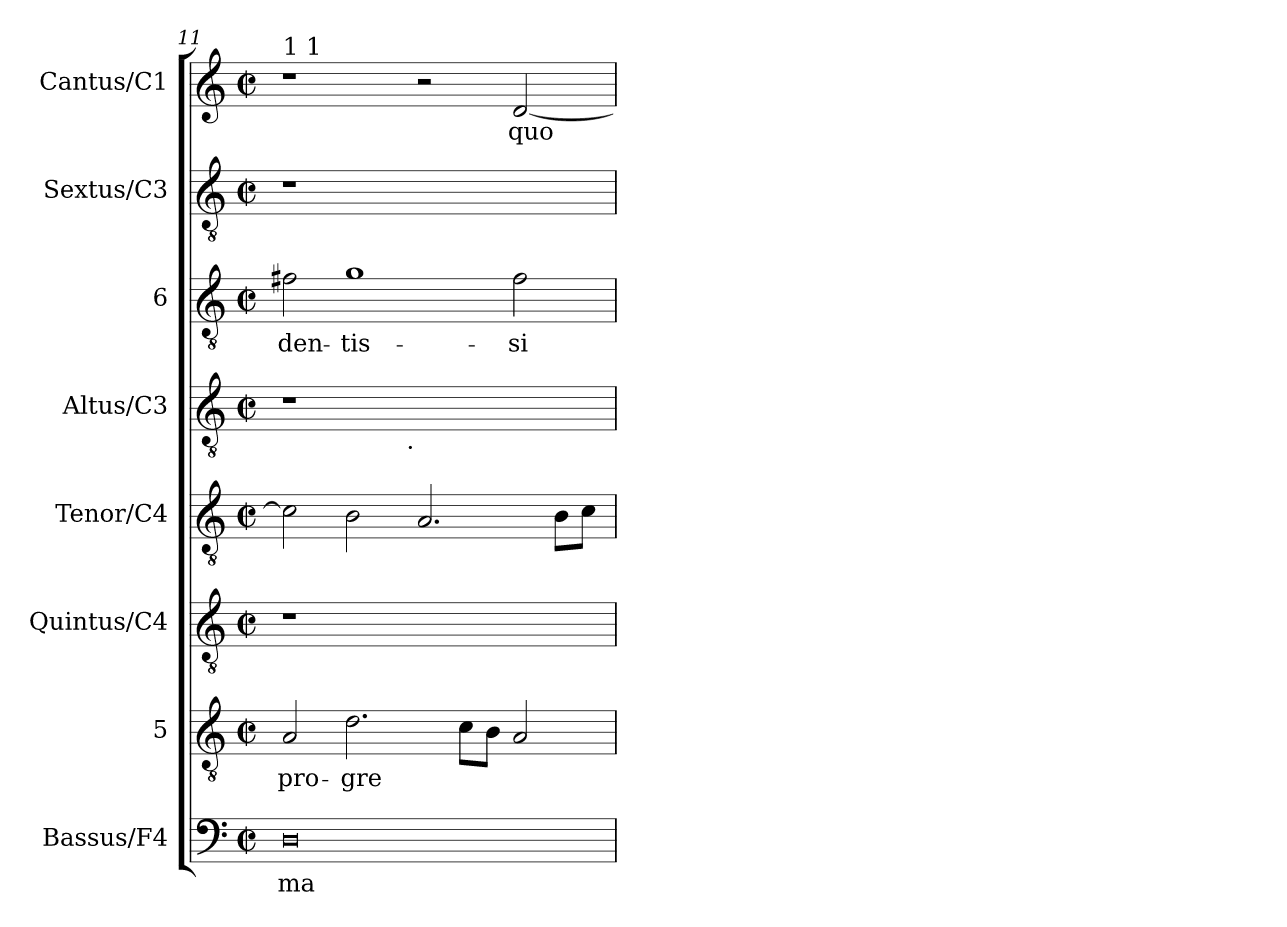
**kern	**text	**kern	**text	**kern	**kern	**text	**kern	**kern	**text	**kern	**kern	**text
*part8	*part8	*part7	*part7	*part6	*part5	*part5	*part4	*part3	*part3	*part2	*part1	*part1
*staff8	*staff8	*staff7	*staff7	*staff6	*staff5	*staff5	*staff4	*staff3	*staff3	*staff2	*staff1	*staff1
*I"Bassus/F4	*	*I"5	*	*I"Quintus/C4	*I"Tenor/C4	*	*I"Altus/C3	*I"6	*	*I"Sextus/C3	*I"Cantus/C1	*
*I'B	*	*	*	*	*I'T	*	*I'A	*	*	*	*I'C	*
!!LO:PB:g=z
*clefF4	*	*clefGv2	*	*clefGv2	*clefGv2	*	*clefGv2	*clefGv2	*	*clefGv2	*clefG2	*
*k[]	*	*k[]	*	*k[]	*k[]	*	*k[]	*k[]	*	*k[]	*k[]	*
*C:	*	*C:	*	*C:	*C:	*	*C:	*C:	*	*C:	*C:	*
*M2/2	*	*M2/2	*	*M2/2	*M2/2	*	*M2/2	*M2/2	*	*M2/2	*M2/2	*
*met(c|)	*	*met(c|)	*	*met(c|)	*met(c|)	*	*met(c|)	*met(c|)	*	*met(c|)	*met(c|)	*
=11	=11	=11	=11	=11	=11	=11	=11	=11	=11	=11	=11	=11
!	!	!	!	!	!	!	!	!	!	!	!LO:TX:a:t=1 1	!
!	!LO:LY:b:cj	!	!LO:LY:b:cj	!	!	!LO:LY:b:cj	!	!	!LO:LY:b:cj	!	!	!
*	*	*	*	*	*	*	*^	*	*	*	*	*
0D	-ma	2A/	pro-	1r	2c\]	--	1r	2ryy	2f#X\	-den-	1r	1r	.
!	!	!	!LO:LY:b:cj	!	!	!LO:LY:b:cj	!	!	!	!LO:LY:b:cj	!	!	!
.	.	2.d\	-gre-	.	2B\	--	.	4...ryy	1g	-tis-	.	.	.
!	!	!	!	!	!	!	!	!LO:TX:b:t=.	!	!	!	!	!
.	.	.	.	.	.	.	.	1ryy	.	.	.	.	.
!	!	!	!	!	!	!LO:LY:b:cj	!	!	!	!	!	!	!
.	.	.	.	1ryy	2.A/	--	1ryy	.	.	.	1ryy	2r	.
!	!	!	!LO:LY:b:cj	!	!	!	!	!	!	!	!	!	!
.	.	8c\L	--	.	.	.	.	.	.	.	.	.	.
!	!	!	!LO:LY:b:cj	!	!	!	!	!	!	!	!	!	!
.	.	8B\J	--	.	.	.	.	.	.	.	.	.	.
!	!	!	!LO:LY:b:cj	!	!	!	!	!	!	!LO:LY:b:cj	!	!	!LO:LY:b:cj
.	.	2A/	--	.	.	.	.	.	2f#\	-si-	.	[<2d/	quo
!	!	!	!	!	!	!LO:LY:b:cj	!	!	!	!	!	!	!
.	.	.	.	.	8B\L	--	.	.	.	.	.	.	.
!	!	!	!	!	!	!LO:LY:b:cj	!	!	!	!	!	!	!
.	.	.	.	.	8c\J	--	.	.	.	.	.	.	.
.	.	.	.	.	.	.	.	32ryy	.	.	.	.	.
*	*	*	*	*	*	*	*v	*v	*	*	*	*	*
=	=	=	=	=	=	=	=	=	=	=	=	=
*-	*-	*-	*-	*-	*-	*-	*-	*-	*-	*-	*-	*-
